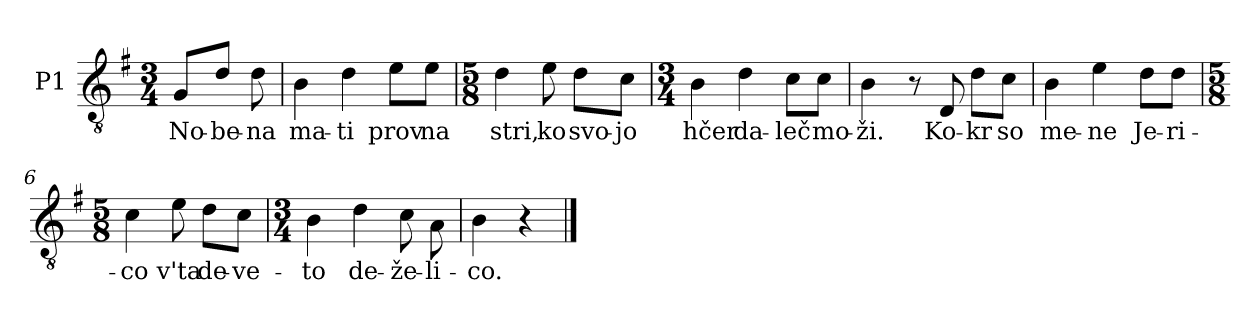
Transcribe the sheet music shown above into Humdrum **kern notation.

**kern	**text
*part1	*part1
*staff1	*staff1
*I"P1	*
*clefGv2	*
*k[f#]	*
*G:	*
*M3/4	*
*MM112	*
=	=
8G/L	No-
8d/J	-be-
8d\	-na
=1	=1
4B\	ma-
4d\	-ti
8e\L	prov
8e\J	na
=2	=2
*M5/8	*
4d\	stri,
8e\	ko
8d\L	svo-
8c\J	-jo
=3	=3
*M3/4	*
4B\	hčer
4d\	da-
8c\L	-leč
8c\J	mo-
=4	=4
4B\	ži.
8r	.
8D/	Ko-
8d\L	-kr
8c\J	so
=5	=5
4B\	me-
4e\	-ne
8d\L	Je-
8d\J	-ri-
!!LO:LB:g=z
=6	=6
*M5/8	*
4c\	-co
8e\	v'ta
8d\L	de-
8c\J	-ve-
=7	=7
*M3/4	*
4B\	-to
4d\	de-
8c\	-že-
8A\	-li-
=8	=8
4B\	-co.
4r	.
==	==
*-	*-
